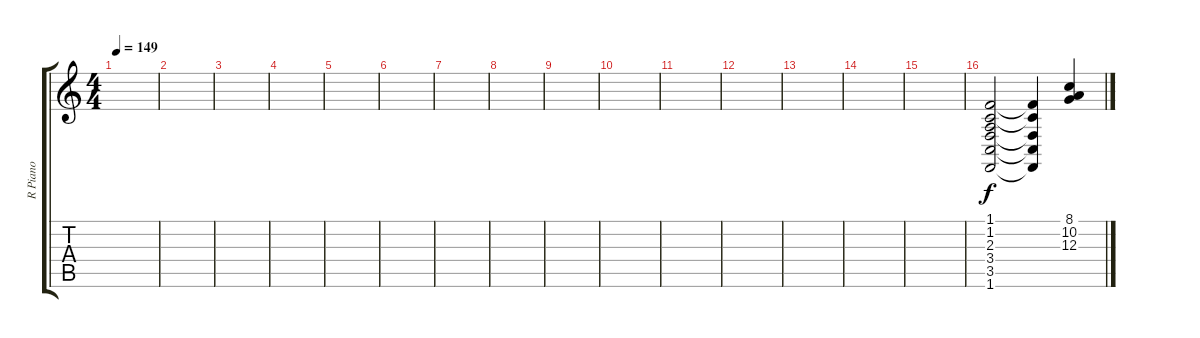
\track ("R Piano" "R Piano") {instrument churchorgan}
\staff {score tabs}
\tuning (E4 B3 G3 D3 A2 E2) {hide}
\ts (4 4)
\tempo 149
\clef g2
\ks c
|
|
|
|
|
|
|
|
|
|
|
|
|
|
|
(1.1 1.2 2.3 3.4 3.5 1.6).2 (1.1{t} 1.2{t} 3.4{t} 3.5{t} 1.6{t}).4 (8.1 10.2 12.3).4
